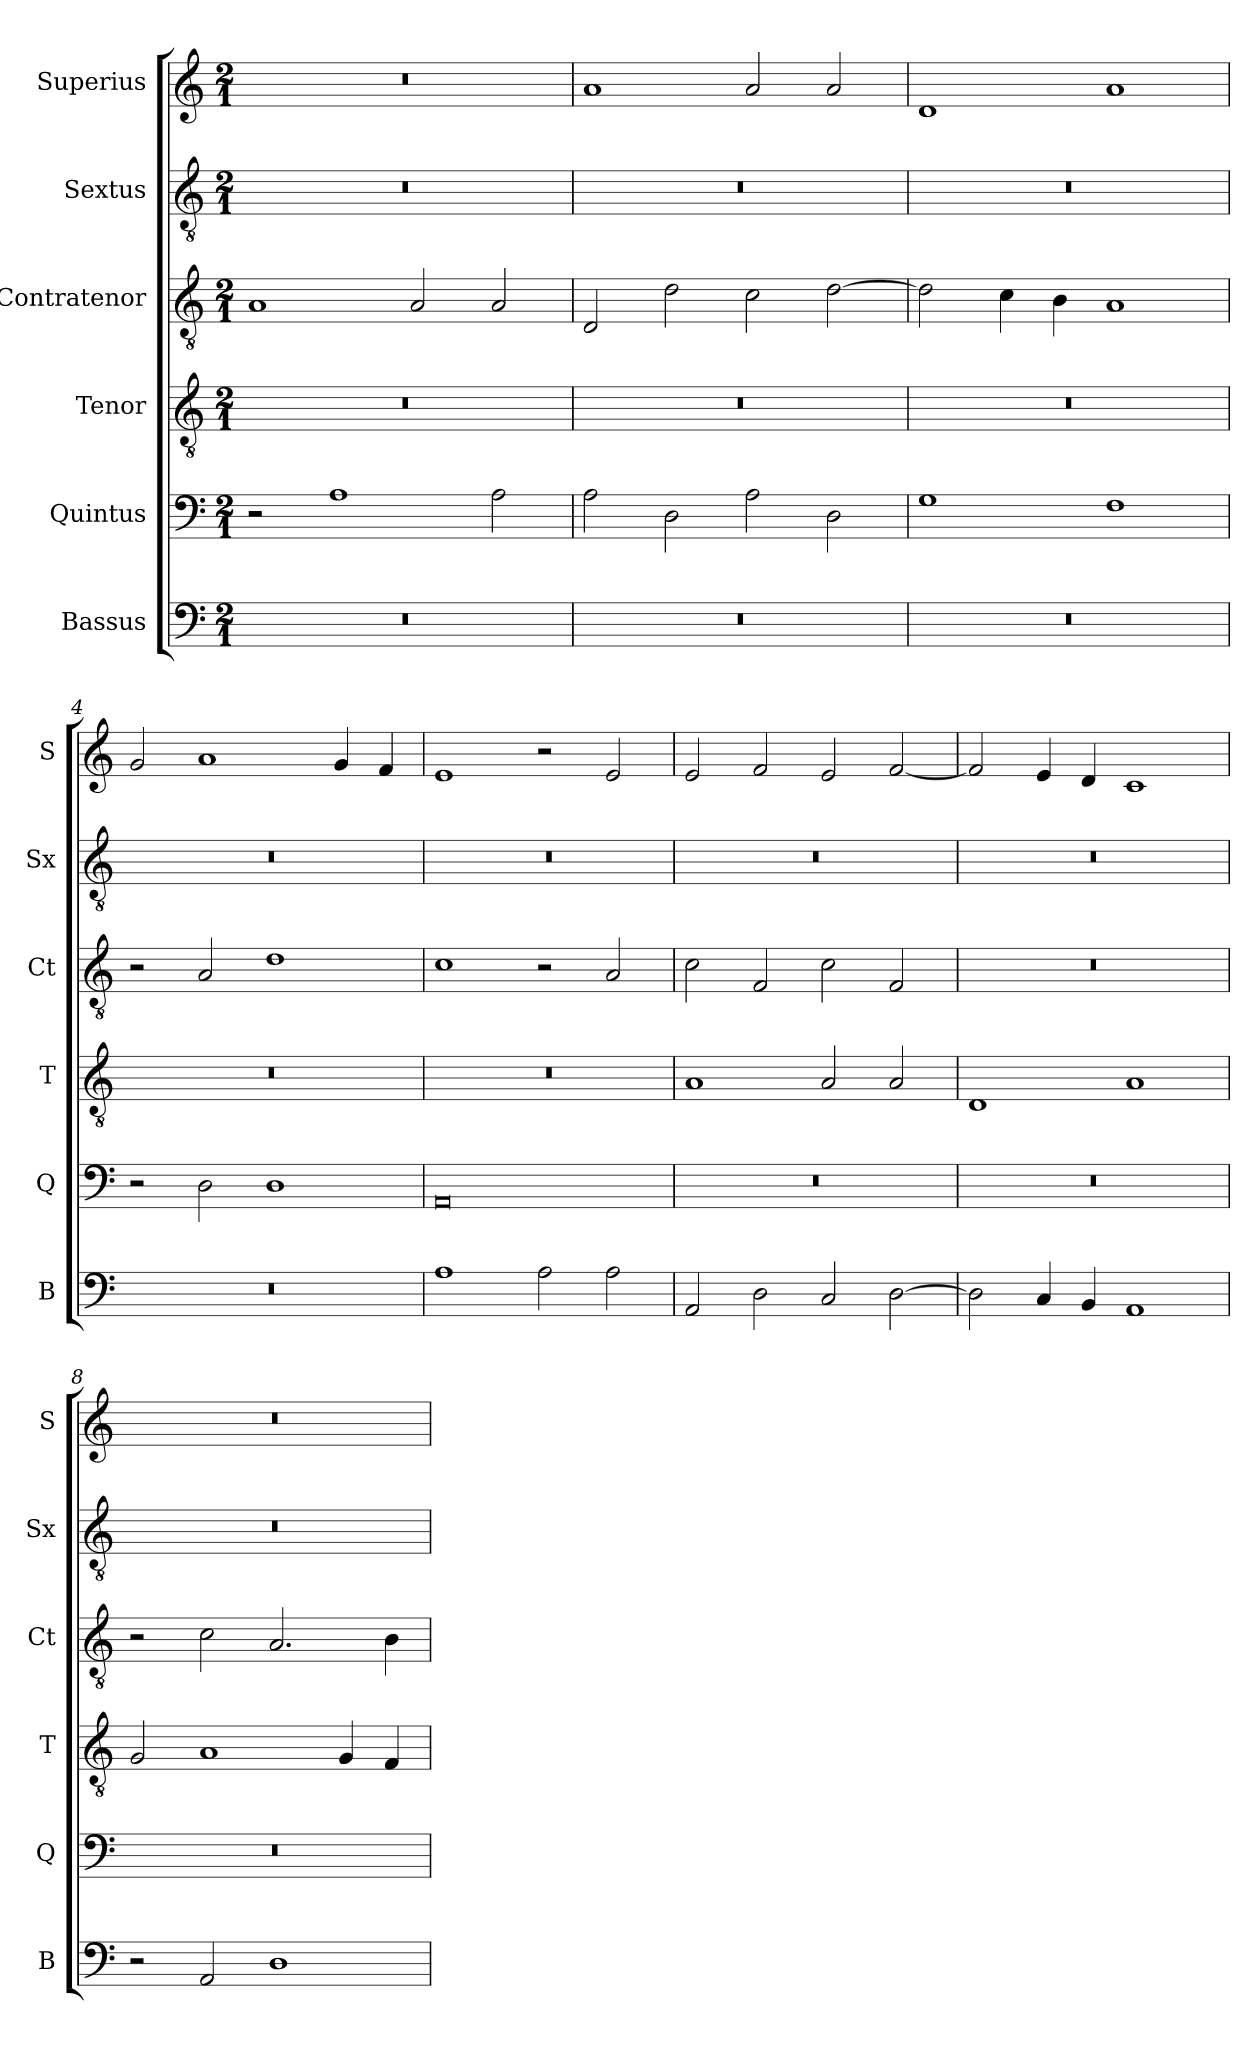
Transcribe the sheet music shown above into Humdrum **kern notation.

**kern	**kern	**kern	**kern	**kern	**kern
*part6	*part5	*part4	*part3	*part2	*part1
*staff6	*staff5	*staff4	*staff3	*staff2	*staff1
*I"Bassus	*I"Quintus	*I"Tenor	*I"Contratenor	*I"Sextus	*I"Superius
*I'B	*I'Q	*I'T	*I'Ct	*I'Sx	*I'S
*clefF4	*clefF4	*clefGv2	*clefGv2	*clefGv2	*clefG2
*k[]	*k[]	*k[]	*k[]	*k[]	*k[]
*M2/1	*M2/1	*M2/1	*M2/1	*M2/1	*M2/1
=1	=1	=1	=1	=1	=1
0r	2r	0r	1A	0r	0r
.	1A	.	.	.	.
.	.	.	2A/	.	.
.	2A\	.	2A/	.	.
=2	=2	=2	=2	=2	=2
0r	2A\	0r	2D/	0r	1a
.	2D\	.	2d\	.	.
.	2A\	.	2c\	.	2a/
.	2D\	.	[2d\	.	2a/
=3	=3	=3	=3	=3	=3
0r	1G	0r	2d\]	0r	1d
.	.	.	4c\	.	.
.	.	.	4B\	.	.
.	1F	.	1A	.	1a
=4	=4	=4	=4	=4	=4
0r	2r	0r	2r	0r	2g/
.	2D\	.	2A/	.	1a
.	1D	.	1d	.	.
.	.	.	.	.	4g/
.	.	.	.	.	4f/
=5	=5	=5	=5	=5	=5
1A	0AA	0r	1c	0r	1e
2A\	.	.	2r	.	2r
2A\	.	.	2A/	.	2e/
=6	=6	=6	=6	=6	=6
2AA/	0r	1A	2c\	0r	2e/
2D\	.	.	2F/	.	2f/
2C/	.	2A/	2c\	.	2e/
[2D\	.	2A/	2F/	.	[2f/
=7	=7	=7	=7	=7	=7
2D\]	0r	1D	0r	0r	2f/]
4C/	.	.	.	.	4e/
4BB/	.	.	.	.	4d/
1AA	.	1A	.	.	1c
=8	=8	=8	=8	=8	=8
2r	0r	2G/	2r	0r	0r
2AA/	.	1A	2c\	.	.
1D	.	.	2.A/	.	.
.	.	4G/	.	.	.
.	.	4F/	4B\	.	.
=	=	=	=	=	=
*-	*-	*-	*-	*-	*-
